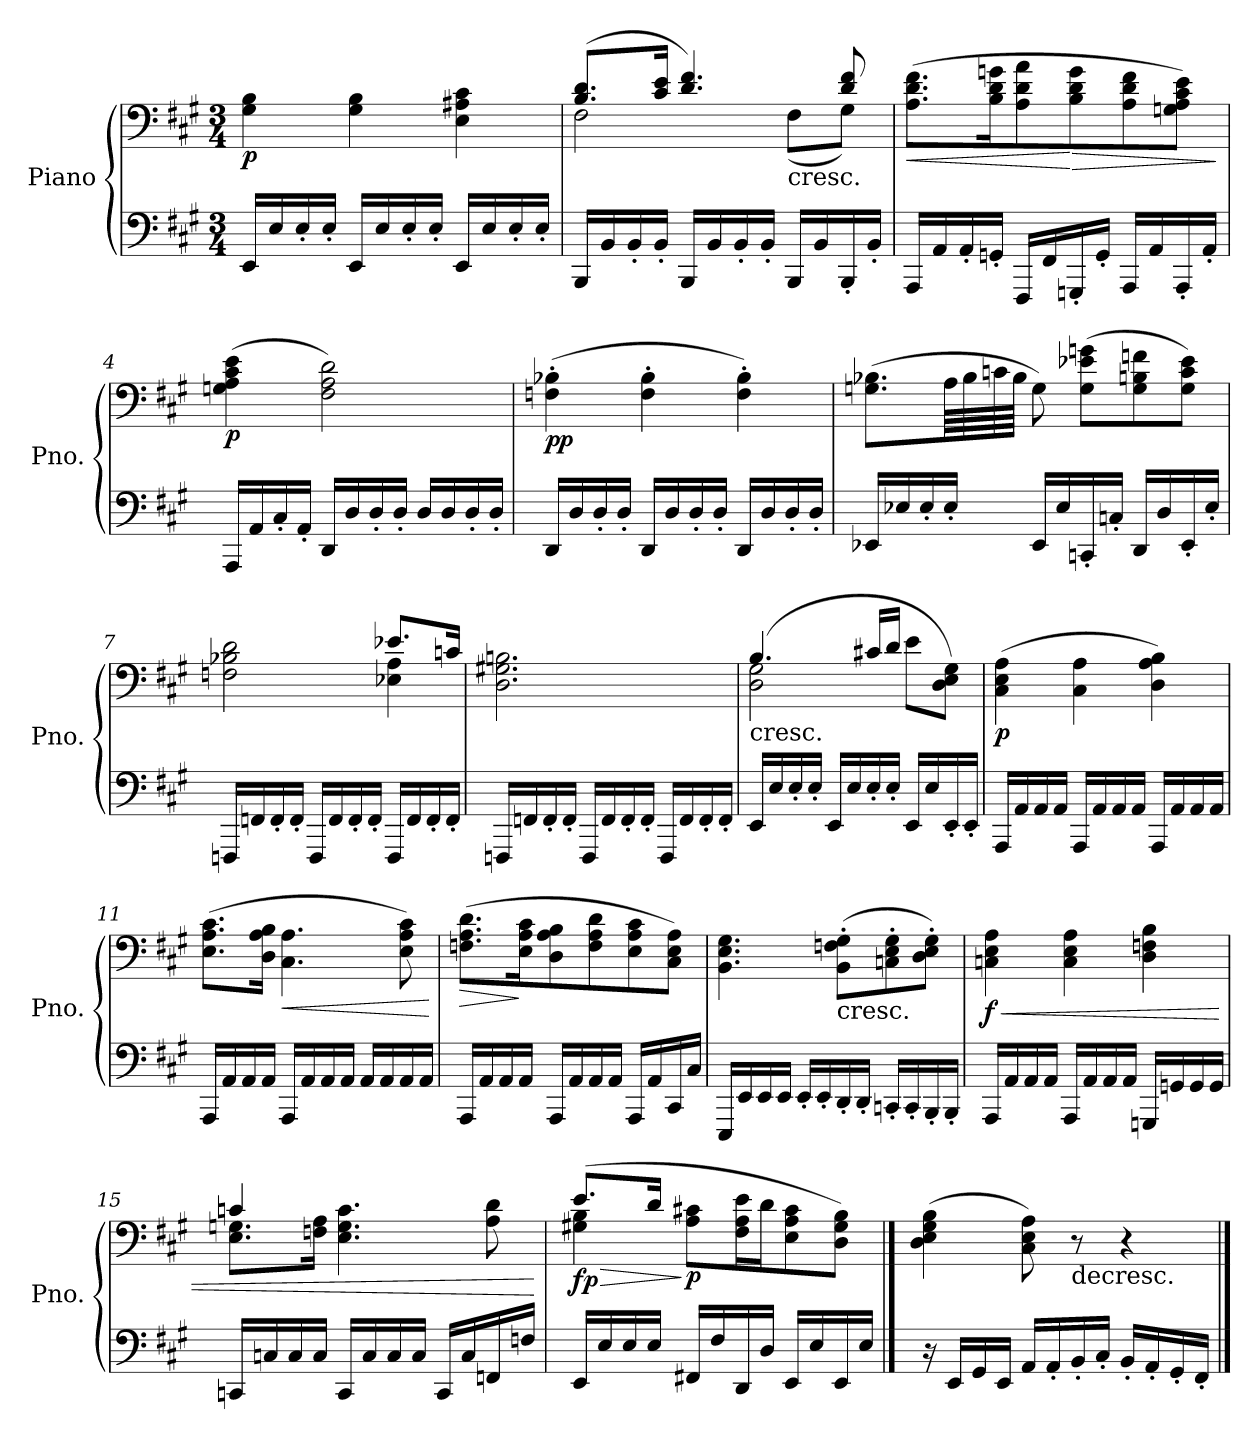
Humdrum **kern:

**kern	**kern	**dynam
*part1	*part1	*part1
*staff2	*staff1	*staff1/2
*I"Piano	*	*
*I'Pno.	*	*
*clefF4	*clefF4	*
*k[f#c#g#]	*k[f#c#g#]	*
*M3/4	*M3/4	*
=1	=1	=1
!	!	!LO:DY:b
16EE/LL	4G#\ 4B\	p
16E/	.	.
16E'/	.	.
16E'/JJ	.	.
16EE/LL	4G#\ 4B\	.
16E/	.	.
16E'/	.	.
16E'/JJ	.	.
16EE/LL	4E\ 4A#X\ 4c#\	.
16E/	.	.
16E'/	.	.
16E'/JJ	.	.
=2	=2	=2
*	*^	*
16BBB/LL	(>8.B/ 8.d/L	2F#\	.
16BB/	.	.	.
16BB'/	.	.	.
16BB'/JJ	16c#/ 16e/Jk	.	.
16BBB/LL	4.d/ 4.f#/)	.	.
16BB/	.	.	.
16BB'/	.	.	.
16BB'/JJ	.	.	.
!	!	!LO:TX:b:t=cresc.	!
16BBB/LL	.	(<8F#\L	.
16BB/	.	.	.
16BBB'/	8d/ 8f#/	8G#\J)	.
16BB'/JJ	.	.	.
*	*v	*v	*
=3	=3	=3
!	!	!LO:HP:b
16AAA/LL	(>8.A\ 8.d\ 8.f#\L	<
16AA/	.	.
16AA'/	.	.
16GGn'/JJ	16B\ 16d\ 16gn\K	.
16FFF#/LL	8A\ 8d\ 8a\	.
16FF#/	.	.
!	!	!LO:HP:n=1:b
16GGGn'/	8B\ 8d\ 8g\	[ >
16GG'/JJ	.	.
16AAA/LL	8A\ 8d\ 8f#\	.
16AA/	.	.
16AAA'/	8Gn\ 8A\ 8c#\ 8e\J)	.
16AA'/JJ	.	.
.	.	]
!!LO:LB:g=z
=4	=4	=4
!	!	!LO:DY:b
16AAA/LL	(>4Gn\ 4A\ 4c#\ 4e\	p
16AA/	.	.
16C#'/	.	.
16AA'/JJ	.	.
16DD/LL	2F#\ 2A\ 2d\)	.
16D/	.	.
16D'/	.	.
16D'/JJ	.	.
16D/LL	.	.
16D/	.	.
16D'/	.	.
16D'/JJ	.	.
=5	=5	=5
!	!	!LO:DY:b
16DD/LL	(>4Fn\' 4B-X\'	pp
16D/	.	.
16D'/	.	.
16D'/JJ	.	.
16DD/LL	4F\' 4B-\'	.
16D/	.	.
16D'/	.	.
16D'/JJ	.	.
16DD/LL	4F\' 4B-\')	.
16D/	.	.
16D'/	.	.
16D'/JJ	.	.
!!LO:LB:g=z
=6	=6	=6
16EE-X/LL	(>8.Gn\ 8.B-X\L	.
16E-X/	.	.
16E-'/	.	.
16E-'/JJ	64A\LLL	.
.	64B-\	.
.	64cn\	.
.	64B-\JJJJ	.
16EE-/LL	8G\)	.
16E-/	.	.
16CCn'/	(>8G\ 8e-X\ 8gn\L	.
16Cn'/JJ	.	.
16DD/LL	8G\ 8Bn\ 8fn\	.
16D/	.	.
16EE-'/	8G\ 8c\ 8e-\J)	.
16E-'/JJ	.	.
=7	=7	=7
*	*^	*
16FFFn/LL	2ryy	2Fn\ 2B-X\ 2d\	.
16FFn/	.	.	.
16FF'/	.	.	.
16FF'/JJ	.	.	.
16FFF/LL	.	.	.
16FF/	.	.	.
16FF'/	.	.	.
16FF'/JJ	.	.	.
16FFF/LL	8.e-X/L	4E-X\ 4A\	.
16FF/	.	.	.
16FF'/	.	.	.
16FF'/JJ	16cn/Jk	.	.
*	*v	*v	*
!!LO:LB:g=z
=8	=8	=8
16FFFn/LL	2.D\ 2.G#X\ 2.Bn\	.
16FFn/	.	.
16FF'/	.	.
16FF'/JJ	.	.
16FFF/LL	.	.
16FF/	.	.
16FF'/	.	.
16FF'/JJ	.	.
16FFF/LL	.	.
16FF/	.	.
16FF'/	.	.
16FF'/JJ	.	.
=9	=9	=9
*	*^	*
!	!LO:TX:b:t=cresc.	!	!
16EE/LL	(>4.B/	2D\ 2G#\	.
16E/	.	.	.
16E'/	.	.	.
16E'/JJ	.	.	.
16EE/LL	.	.	.
16E/	.	.	.
16E'/	16c#X/LL	.	.
16E'/JJ	16d/JJ	.	.
16EE/LL	8e\L	4ryy	.
16E/	.	.	.
16EE'/	8D\ 8E\ 8G#\J)	.	.
16EE'/JJ	.	.	.
*	*v	*v	*
=10	=10	=10
!	!	!LO:DY:b
16AAA/LL	(>4C#\ 4E\ 4A\	p
16AA/	.	.
16AA/	.	.
16AA/JJ	.	.
16AAA/LL	4C#\ 4A\	.
16AA/	.	.
16AA/	.	.
16AA/JJ	.	.
16AAA/LL	4D\ 4A\ 4B\)	.
16AA/	.	.
16AA/	.	.
16AA/JJ	.	.
!!LO:LB:g=z
=11	=11	=11
16AAA/LL	(>8.E\ 8.A\ 8.c#\L	.
16AA/	.	.
16AA/	.	.
16AA/JJ	16D\ 16A\ 16B\Jk	.
!	!	!LO:HP:b
16AAA/LL	4.C#\ 4.A\	<
16AA/	.	.
16AA/	.	.
16AA/JJ	.	.
16AA/LL	.	.
16AA/	.	.
16AA/	8E\ 8A\ 8c#\)	.
16AA/JJ	.	.
.	.	[
=12	=12	=12
!	!	!LO:HP:b
16AAA/LL	(>8.Fn\ 8.A\ 8.d\L	>
16AA/	.	.
16AA/	.	.
16AA/JJ	16E\ 16A\ 16c#\K	]
16AAA/LL	8D\ 8A\ 8B\	.
16AA/	.	.
16AA/	8F\ 8A\ 8d\	.
16AA/JJ	.	.
16AAA/LL	8E\ 8A\ 8c#\	.
16AA/	.	.
16CC#/	8C#\ 8E\ 8A\J)	.
16C#/JJ	.	.
=13	=13	=13
16EEE/LL	4.BB\ 4.E\ 4.G#\	.
16EE/	.	.
16EE/	.	.
16EE/JJ	.	.
16EE'/LL	.	.
16EE'/	.	.
!	!LO:TX:b:t=cresc.	!
16DD'/	(>8BB\' 8Fn\' 8G#\'L	.
16DD'/JJ	.	.
16CCn'/LL	8Cn\' 8E\' 8G#\'	.
16CC'/	.	.
16BBB'/	8D\' 8E\' 8G#\'J)	.
16BBB'/JJ	.	.
!!LO:PB:g=z
=14	=14	=14
!	!	!LO:HP:b
!	!	!LO:DY:n=1:b
16AAA/LL	4Cn\ 4E\ 4A\	< f
16AA/	.	.
16AA/	.	.
16AA/JJ	.	.
16AAA/LL	4C\ 4E\ 4A\	.
16AA/	.	.
16AA/	.	.
16AA/JJ	.	.
16GGGn/LL	4D\ 4Fn\ 4B\	.
16GGn/	.	.
16GG/	.	.
16GG/JJ	.	.
=15	=15	=15
*	*^	*
16CCn/LL	4cn/	8.E\ 8.Gn\L	.
16Cn/	.	.	.
16C/	.	.	.
16C/JJ	.	16Fn\ 16A\Jk	.
16CC/LL	4ryy	4.E\ 4.G\ 4.c\	.
16C/	.	.	.
16C/	.	.	.
16C/JJ	.	.	.
16CC/LL	4ryy	.	.
16C/	.	.	.
16FFn/	.	8A\ 8d\	.
16Fn/JJ	.	.	.
*	*v	*v	*
.	.	[
=16	=16	=16
!	!	!LO:HP:b
*	*^	*
!	!	!	!LO:DY:n=1:b
16EE/LL	(>8.e/L	4G#X\ 4B\	> fp
16E/	.	.	.
16E/	.	.	.
16E/JJ	16d/Jk	.	.
!	!	!	!LO:DY:n=2:b
16FF#X/LL	4ryy	8A\ 8c#X\L	] p
16F#/	.	.	.
16DD/	.	16F#\ 16A\ 16e\L	.
16D/JJ	.	16d\J	.
16EE/LL	4ryy	8E\ 8A\ 8c#\	.
16E/	.	.	.
16EE/	.	8D\ 8G#\ 8B\J)	.
16E/JJ	.	.	.
*	*v	*v	*
!!LO:LB:g=z
==17	==17	==17
16r	(>4D\ 4E\ 4G#\ 4B\	.
16EE/LL	.	.
16GG#/	.	.
16EE/JJ	.	.
16AA/LL	8C#\ 8E\ 8A\)	.
16AA'/	.	.
!	!LO:TX:b:t=decresc.	!
16BB'/	8r	.
16C#'/JJ	.	.
16BB'/LL	4r	.
16AA'/	.	.
16GG#'/	.	.
16FF#'/JJ	.	.
==	==	==
*-	*-	*-
